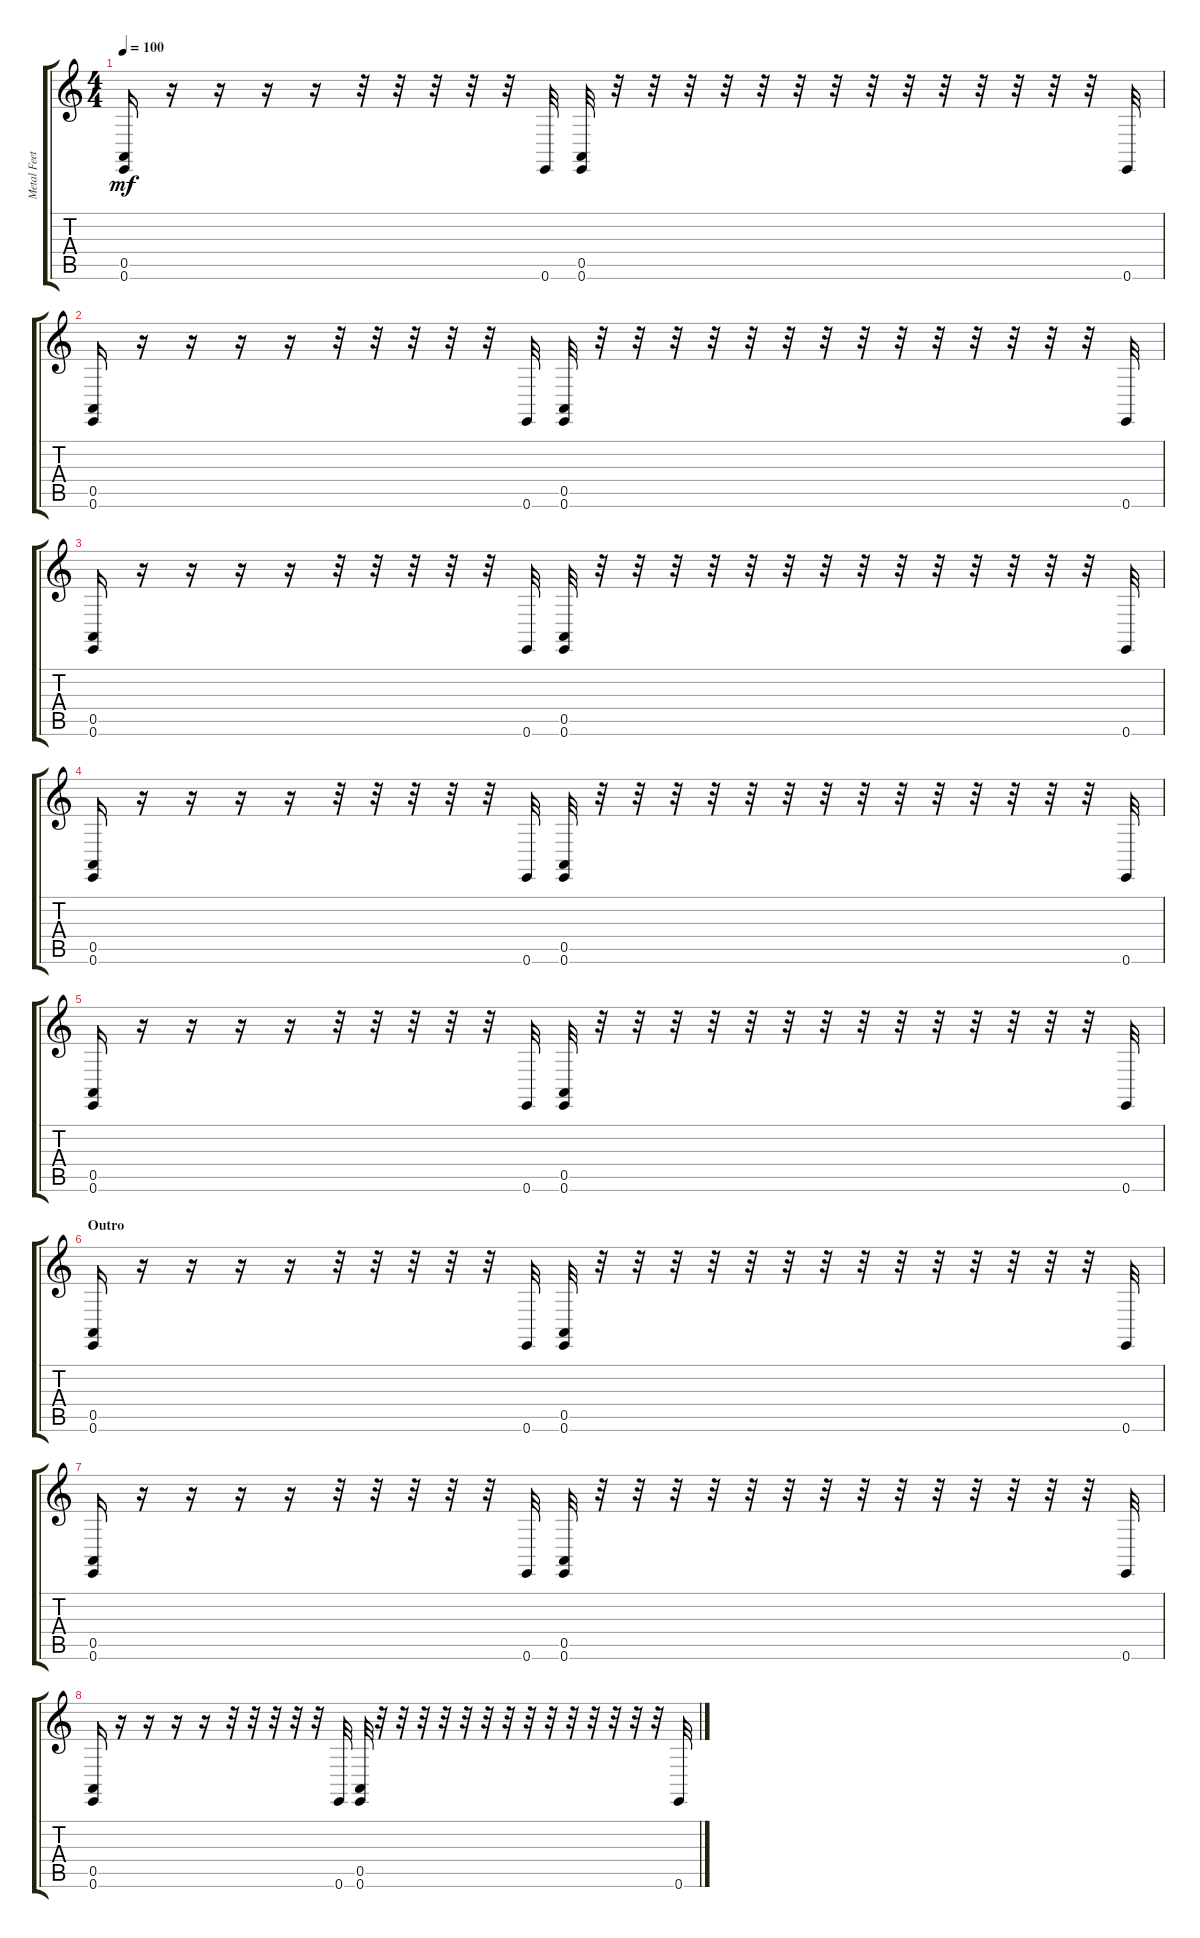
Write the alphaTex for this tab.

\track ("Metal Feet 4" "Metal Feet") {instrument taikodrum}
\staff {score tabs}
\tuning (E4 B3 G3 D3 A2 E2) {hide}
\ts (4 4)
\tempo 100
\clef g2
\ks c
(0.5 0.6).16{dy mf} r.16 r.16 r.16 r.16 r.32 r.32 r.32 r.32 r.32 0.6.32 (0.5 0.6).32 r.32 r.32 r.32 r.32 r.32 r.32 r.32 r.32 r.32 r.32 r.32 r.32 r.32 r.32 0.6.32 |
(0.5 0.6).16 r.16 r.16 r.16 r.16 r.32 r.32 r.32 r.32 r.32 0.6.32 (0.5 0.6).32 r.32 r.32 r.32 r.32 r.32 r.32 r.32 r.32 r.32 r.32 r.32 r.32 r.32 r.32 0.6.32 |
(0.5 0.6).16 r.16 r.16 r.16 r.16 r.32 r.32 r.32 r.32 r.32 0.6.32 (0.5 0.6).32 r.32 r.32 r.32 r.32 r.32 r.32 r.32 r.32 r.32 r.32 r.32 r.32 r.32 r.32 0.6.32 |
(0.5 0.6).16 r.16 r.16 r.16 r.16 r.32 r.32 r.32 r.32 r.32 0.6.32 (0.5 0.6).32 r.32 r.32 r.32 r.32 r.32 r.32 r.32 r.32 r.32 r.32 r.32 r.32 r.32 r.32 0.6.32 |
(0.5 0.6).16 r.16 r.16 r.16 r.16 r.32 r.32 r.32 r.32 r.32 0.6.32 (0.5 0.6).32 r.32 r.32 r.32 r.32 r.32 r.32 r.32 r.32 r.32 r.32 r.32 r.32 r.32 r.32 0.6.32 |
\section ("" "Outro")
(0.5 0.6).16 r.16 r.16 r.16 r.16 r.32 r.32 r.32 r.32 r.32 0.6.32 (0.5 0.6).32 r.32 r.32 r.32 r.32 r.32 r.32 r.32 r.32 r.32 r.32 r.32 r.32 r.32 r.32 0.6.32 |
(0.5 0.6).16 r.16 r.16 r.16 r.16 r.32 r.32 r.32 r.32 r.32 0.6.32 (0.5 0.6).32 r.32 r.32 r.32 r.32 r.32 r.32 r.32 r.32 r.32 r.32 r.32 r.32 r.32 r.32 0.6.32 |
(0.5 0.6).16 r.16 r.16 r.16 r.16 r.32 r.32 r.32 r.32 r.32 0.6.32 (0.5 0.6).32 r.32 r.32 r.32 r.32 r.32 r.32 r.32 r.32 r.32 r.32 r.32 r.32 r.32 r.32 0.6.32
